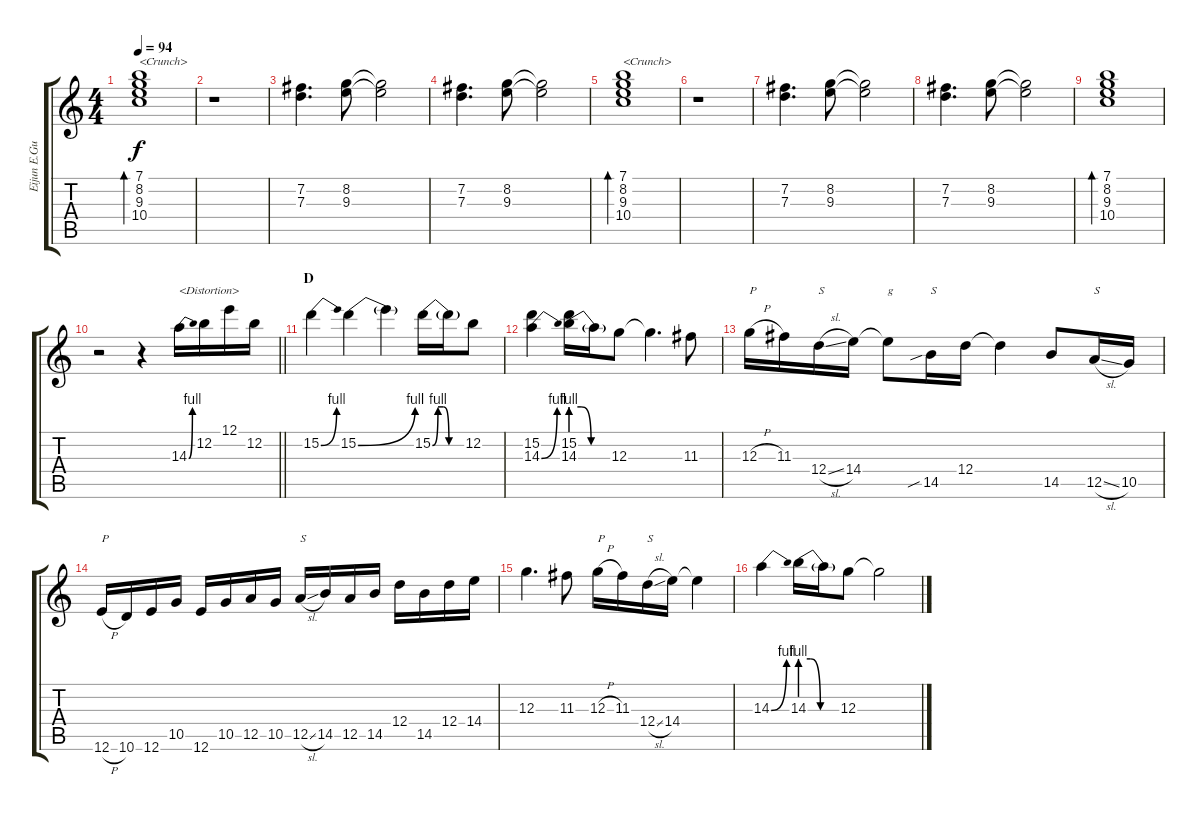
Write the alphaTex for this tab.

\track ("Eijun E.Guitar I" "Eijun E.Gu") {instrument electricguitarclean}
\staff {score tabs}
\tuning (E4 B3 G3 D3 A2 E2) {hide}
\ts (4 4)
\tempo 94
\clef g2
\ks c
(7.1 8.2 9.3 10.4).1{bd 60 txt "<Crunch>" dy f instrument overdrivenguitar} |
r.1 |
(7.2 7.3).4{d} (8.2 9.3).8 (8.2{t} 9.3{t}).2 |
(7.2 7.3).4{d} (8.2 9.3).8 (8.2{t} 9.3{t}).2 |
(7.1 8.2 9.3 10.4).1{bd 60 txt "<Crunch>" instrument overdrivenguitar} |
r.1 |
(7.2 7.3).4{d} (8.2 9.3).8 (8.2{t} 9.3{t}).2 |
(7.2 7.3).4{d} (8.2 9.3).8 (8.2{t} 9.3{t}).2 |
(7.1 8.2 9.3 10.4).1{bd 60} |
\barLineRight lightlight
r.2 r.4 14.3{be (bend 0 0 60 4)}.16{txt "<Distortion>" volume 16 instrument distortionguitar} 12.2.16 12.1.16 12.2.16 |
\section ("" "D")
15.2{be (bend 0 0 60 4)}.4 15.2{be (bend 0 0 60 4)}.4 15.2{t}.4 15.2{be (custom 0 0 10 4 20 4 30 0 60 0)}.16 15.2{t}.16 12.2.8 |
(15.2 14.3{be (bend 0 0 60 4)}).4 (15.2 14.3{be (custom 0 4 15 4 30 0 60 0)}).16 14.3{t}.16 12.3.8 12.3{t}.4{d} 11.3.8 |
12.3{h}.16{txt "P"} 11.3.16 12.4{sl}.16{txt "S"} 14.4.16 14.4{t}.8{txt "g"} 14.5{sib}.16{txt "S"} 12.4.16 12.4{t}.4 14.5.8 12.5{sl}.16{txt "S"} 10.5.16 |
12.6{h}.16{txt "P"} 10.6.16 12.6.16 10.5.16 12.6.16 10.5.16 12.5.16 10.5.16 12.5{sl}.16{txt "S"} 14.5.16 12.5.16 14.5.16 12.4.16 14.5.16 12.4.16 14.4.16 |
12.3.4{d} 11.3.8 12.3{h}.16{txt "P"} 11.3.16 12.4{sl}.16{txt "S"} 14.4.16 14.4{t}.4 |
14.3{be (bend 0 0 60 4)}.4 14.3{be (custom 0 4 15 4 30 0 60 0)}.16 14.3{t}.16 12.3.8 12.3{t}.2
